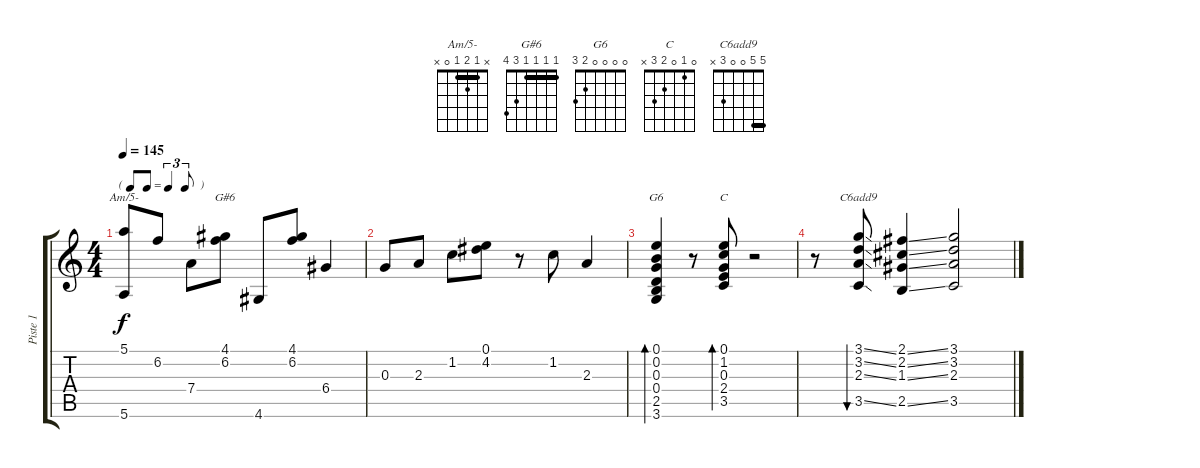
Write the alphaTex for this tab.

\track ("Piste 1" "Piste 1") {instrument acousticguitarnylon}
\staff {score tabs}
\tuning (E4 B3 G3 D3 A2 E2) {hide}
\chord ("Am/5-" x 1 2 1 0 x) {barre 1}
\chord ("G#6" 1 1 1 1 3 4) {barre 1}
\chord ("G6" 0 0 0 0 2 3)
\chord ("C" 0 1 0 2 3 x)
\chord ("C6add9" 5 5 0 0 3 x) {barre 5}
\ts (4 4)
\tf triplet8th
\tempo 145
\clef g2
\ks c
(5.1 5.6).8{ch "Am/5-" dy f} 6.2.8 7.4.8 (4.1 6.2).8{ch "G#6"} 4.6.8 (4.1 6.2).8 6.4.4 |
0.3.8 2.3.8 1.2.8 (0.1 4.2).8 r.8 1.2.8 2.3.4 |
(0.1 0.2 0.3 0.4 2.5 3.6).4{bd 60 ch "G6"} r.8 (0.1 1.2 0.3 2.4 3.5).8{bd 60 ch "C"} r.2 |
r.8 (3.1{ss} 3.2{ss} 2.3{ss} 3.5{ss}).8{bu 60 ch "C6add9"} (2.1{ss} 2.2{ss} 1.3{ss} 2.5{ss}).4 (3.1 3.2 2.3 3.5).2
